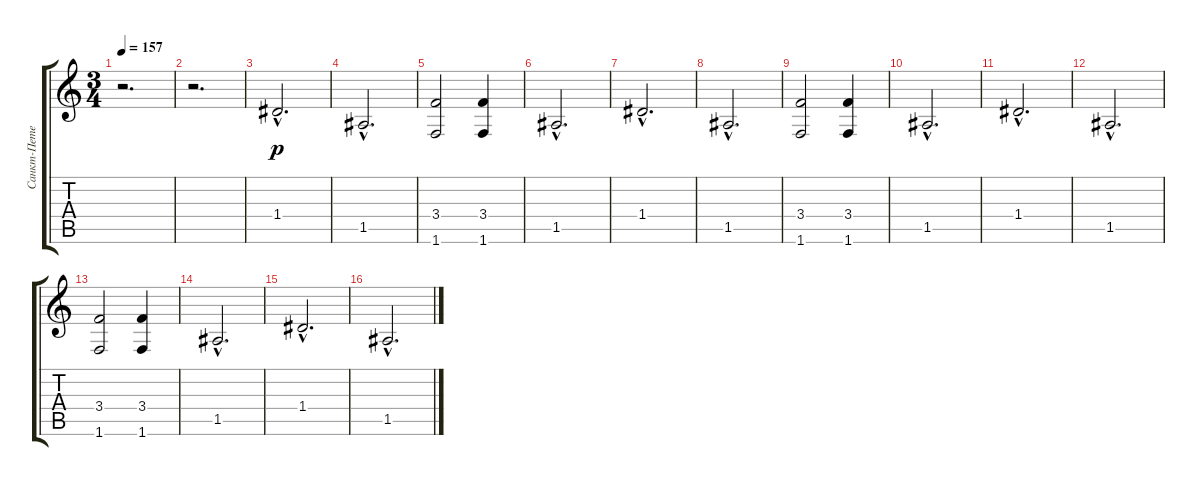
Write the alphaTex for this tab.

\track ("Санкт-Петербург, 1999 г." "Санкт-Пете") {instrument acousticbass}
\staff {score tabs}
\tuning (E4 B3 G3 D3 A2 E2) {hide}
\ts (3 4)
\tempo 157
\clef g2
\ks c
r.2{d dy p instrument acousticbass} |
r.2{d} |
1.4{hac}.2{d} |
1.5{hac}.2{d} |
(3.4 1.6).2 (3.4 1.6).4 |
1.5{hac}.2{d} |
1.4{hac}.2{d} |
1.5{hac}.2{d} |
(3.4 1.6).2 (3.4 1.6).4 |
1.5{hac}.2{d} |
1.4{hac}.2{d} |
1.5{hac}.2{d} |
(3.4 1.6).2 (3.4 1.6).4 |
1.5{hac}.2{d} |
1.4{hac}.2{d} |
1.5{hac}.2{d}
